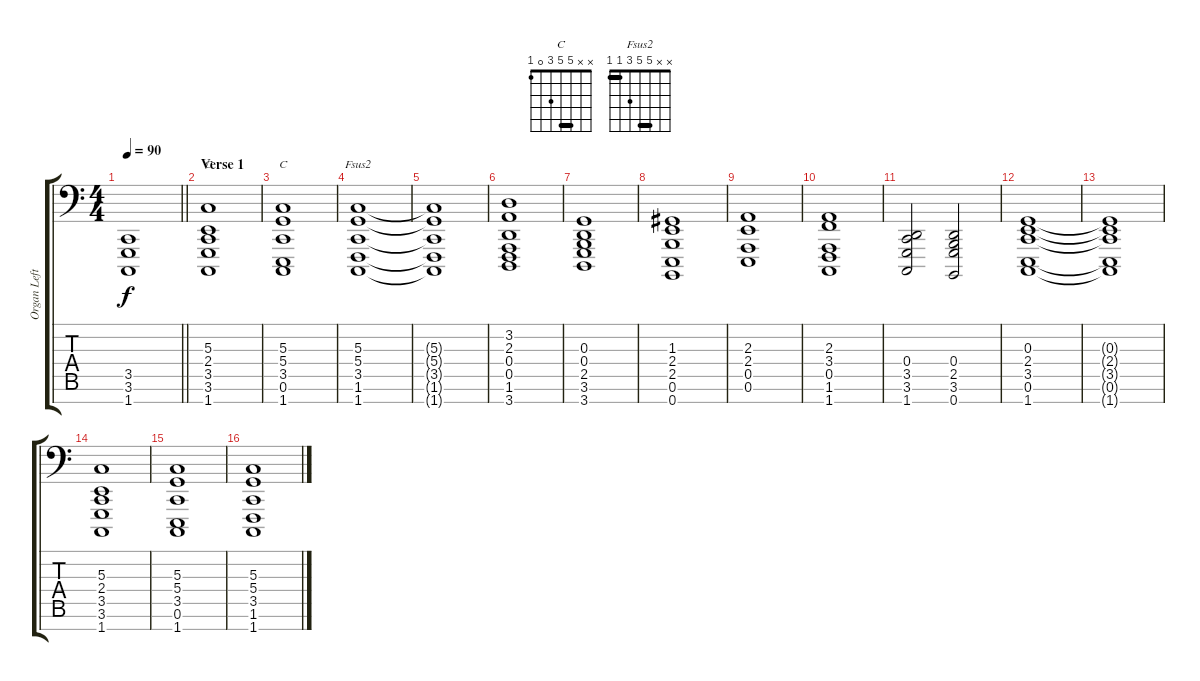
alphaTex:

\track ("Organ Left hand" "Organ Left") {instrument churchorgan}
\staff {score tabs}
\tuning (E3 B2 G2 D2 A1 E1 B0) {hide}
\chord ("C" x x 5 2 3 3 1)
\chord ("C" x x 5 5 3 0 1) {barre 5}
\chord ("Fsus2" x x 5 5 3 1 1) {barre (1 5)}
\ts (4 4)
\tempo 90
\clef f4
\barLineRight lightlight
\ks c
(3.5{t} 3.6{t} 1.7{t}).1{dy f} |
\section ("" "Verse 1")
(5.3 2.4 3.5 3.6 1.7).1{ch "C"} |
(5.3 5.4 3.5 0.6 1.7).1{ch "C"} |
(5.3 5.4 3.5 1.6 1.7).1{ch "Fsus2"} |
(5.3{t} 5.4{t} 3.5{t} 1.6{t} 1.7{t}).1 |
(3.2 2.3 0.4 0.5 1.6 3.7).1 |
(0.3 0.4 2.5 3.6 3.7).1 |
(1.3 2.4 2.5 0.6 0.7).1 |
(2.3 2.4 0.5 0.6).1 |
(2.3 3.4 0.5 1.6 1.7).1 |
(0.4 3.5 3.6 1.7).2 (0.4 2.5 3.6 0.7).2 |
(0.3 2.4 3.5 0.6 1.7).1 |
(0.3{t} 2.4{t} 3.5{t} 0.6{t} 1.7{t}).1 |
(5.3 2.4 3.5 3.6 1.7).1 |
(5.3 5.4 3.5 0.6 1.7).1 |
(5.3 5.4 3.5 1.6 1.7).1
